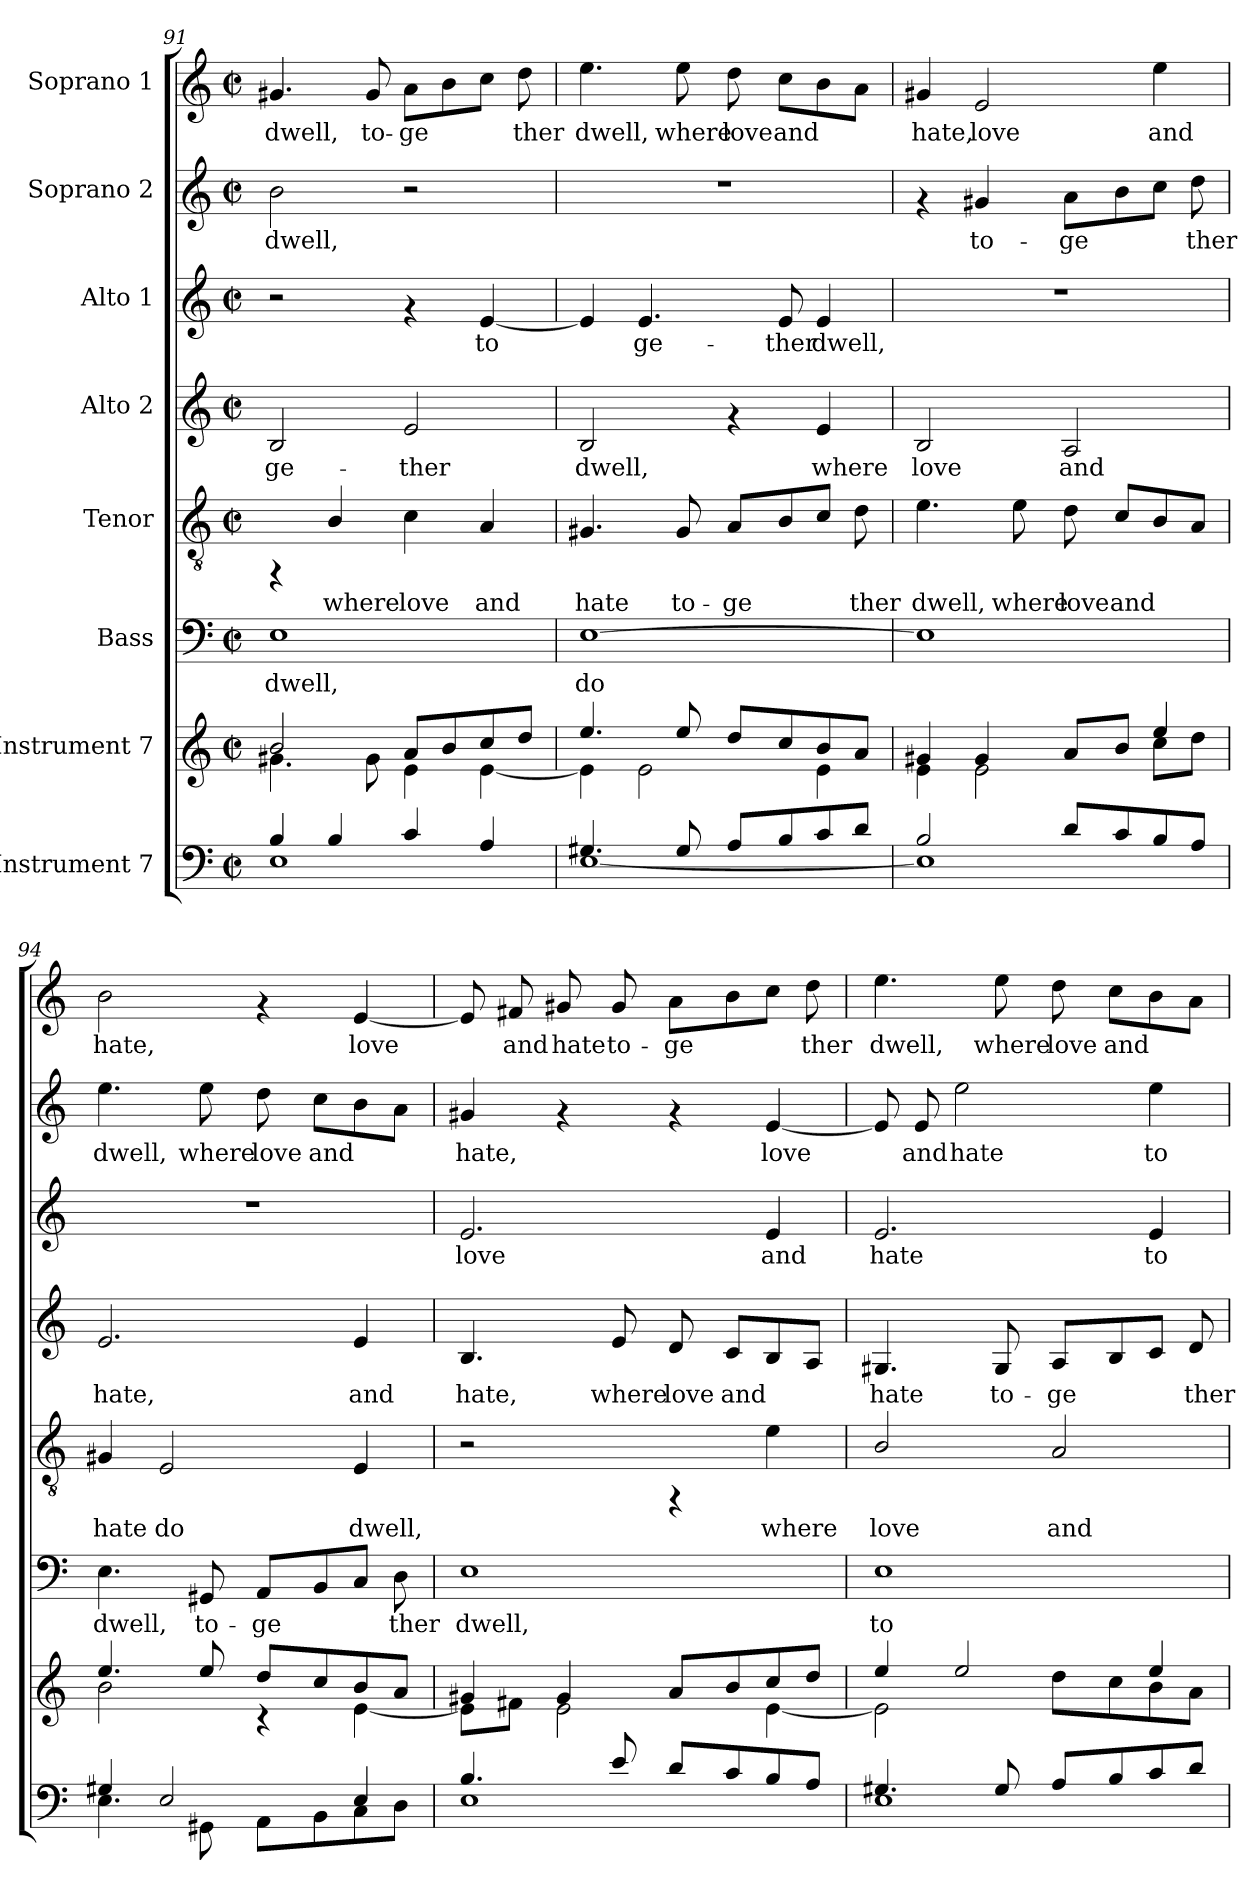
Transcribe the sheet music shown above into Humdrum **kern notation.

**kern	**kern	**kern	**text	**kern	**text	**kern	**text	**kern	**text	**kern	**text	**kern	**text
*part8	*part7	*part6	*part6	*part5	*part5	*part4	*part4	*part3	*part3	*part2	*part2	*part1	*part1
*staff8	*staff7	*staff6	*staff6	*staff5	*staff5	*staff4	*staff4	*staff3	*staff3	*staff2	*staff2	*staff1	*staff1
*I"Instrument 7	*I"Instrument 7	*I"Bass	*	*I"Tenor	*	*I"Alto 2	*	*I"Alto 1	*	*I"Soprano 2	*	*I"Soprano 1	*
*clefF4	*clefG2	*clefF4	*	*clefGv2	*	*clefG2	*	*clefG2	*	*clefG2	*	*clefG2	*
*k[]	*k[]	*k[]	*	*k[]	*	*k[]	*	*k[]	*	*k[]	*	*k[]	*
*C:	*C:	*C:	*	*C:	*	*C:	*	*C:	*	*C:	*	*C:	*
*M2/2	*M2/2	*M2/2	*	*M2/2	*	*M2/2	*	*M2/2	*	*M2/2	*	*M2/2	*
*met(c|)	*met(c|)	*met(c|)	*	*met(c|)	*	*met(c|)	*	*met(c|)	*	*met(c|)	*	*met(c|)	*
=91	=91	=91	=91	=91	=91	=91	=91	=91	=91	=91	=91	=91	=91
*^	*^	*	*	*	*	*	*	*	*	*	*	*	*
!	!	!	!	!	!LO:LY:b:cj	!	!	!	!LO:LY:b:cj	!	!	!	!LO:LY:b:cj	!	!LO:LY:b:cj
4B/	1E	2b/	4.g#X\	1E	dwell,	4rFF	.	2B/	-ge-	2r	.	2b\	dwell,	4.g#X/	dwell,
!	!	!	!	!	!	!	!LO:LY:b:cj	!	!	!	!	!	!	!	!
4B/	.	.	.	.	.	4B/	where	.	.	.	.	.	.	.	.
!	!	!	!	!	!	!	!	!	!	!	!	!	!	!	!LO:LY:b:cj
.	.	.	8g#\	.	.	.	.	.	.	.	.	.	.	8g#/	to-
!	!	!	!	!	!	!	!LO:LY:b:cj	!	!LO:LY:b:cj	!	!	!	!	!	!LO:LY:b:cj
4c/	.	8a/L	4e\	.	.	4c\	love	2e/	-ther	4rf	.	2r	.	8a\L	-ge-
!	!	!	!	!	!	!	!	!	!	!	!	!	!	!	!LO:LY:b:cj
.	.	8b/	.	.	.	.	.	.	.	.	.	.	.	8b\	--
!	!	!	!	!	!	!	!LO:LY:b:cj	!	!	!	!LO:LY:b:cj	!	!	!	!LO:LY:b:cj
4A/	.	8cc/	[<4e\	.	.	4A/	and	.	.	[<4e/	to-	.	.	8cc\J	--
!	!	!	!	!	!	!	!	!	!	!	!	!	!	!	!LO:LY:b:cj
.	.	8dd/J	.	.	.	.	.	.	.	.	.	.	.	8dd\	-ther
=92	=92	=92	=92	=92	=92	=92	=92	=92	=92	=92	=92	=92	=92	=92	=92
!	!	!	!	!	!LO:LY:b:cj	!	!LO:LY:b:cj	!	!LO:LY:b:cj	!	!LO:LY:b:cj	!	!	!	!LO:LY:b:cj
4.G#X/	[<1E	4.ee/	4e\]	[>1E	do	4.G#X/	hate	2B/	dwell,	4e/]	--	1r	.	4.ee\	dwell,
!	!	!	!	!	!	!	!	!	!	!	!LO:LY:b:cj	!	!	!	!
.	.	.	2e\	.	.	.	.	.	.	4.e/	-ge-	.	.	.	.
!	!	!	!	!	!	!	!LO:LY:b:cj	!	!	!	!	!	!	!	!LO:LY:b:cj
8G#/	.	8ee/	.	.	.	8G#/	to-	.	.	.	.	.	.	8ee\	where
!	!	!	!	!	!	!	!LO:LY:b:cj	!	!	!	!	!	!	!	!LO:LY:b:cj
8A/L	.	8dd/L	.	.	.	8A/L	-ge-	4rf	.	.	.	.	.	8dd\	love
!	!	!	!	!	!	!	!LO:LY:b:cj	!	!	!	!LO:LY:b:cj	!	!	!	!LO:LY:b:cj
8B/	.	8cc/	.	.	.	8B/	--	.	.	8e/	-ther	.	.	8cc\L	and
!	!	!	!	!	!	!	!LO:LY:b:cj	!	!LO:LY:b:cj	!	!LO:LY:b:cj	!	!	!	!LO:LY:b:cj
8c/	.	8b/	4e\	.	.	8c/J	--	4e/	where	4e/	dwell,	.	.	8b\	.
!	!	!	!	!	!	!	!LO:LY:b:cj	!	!	!	!	!	!	!	!LO:LY:b:cj
8d/J	.	8a/J	.	.	.	8d\	-ther	.	.	.	.	.	.	8a\J	.
=93	=93	=93	=93	=93	=93	=93	=93	=93	=93	=93	=93	=93	=93	=93	=93
!	!	!	!	!	!LO:LY:b:cj	!	!LO:LY:b:cj	!	!LO:LY:b:cj	!	!	!	!	!	!LO:LY:b:cj
2B/	1E]	4g#X/	4e\	1E]	.	4.e\	dwell,	2B/	love	1r	.	4rf	.	4g#X/	hate,
!	!	!	!	!	!	!	!	!	!	!	!	!	!LO:LY:b:cj	!	!LO:LY:b:cj
.	.	4g#/	2e\	.	.	.	.	.	.	.	.	4g#X/	to-	2e/	love
!	!	!	!	!	!	!	!LO:LY:b:cj	!	!	!	!	!	!	!	!
.	.	.	.	.	.	8e\	where	.	.	.	.	.	.	.	.
!	!	!	!	!	!	!	!LO:LY:b:cj	!	!LO:LY:b:cj	!	!	!	!LO:LY:b:cj	!	!
8d/L	.	8a/L	.	.	.	8d\	love	2A/	and	.	.	8a\L	-ge-	.	.
!	!	!	!	!	!	!	!LO:LY:b:cj	!	!	!	!	!	!LO:LY:b:cj	!	!
8c/	.	8b/J	.	.	.	8c/L	and	.	.	.	.	8b\	--	.	.
!	!	!	!	!	!	!	!LO:LY:b:cj	!	!	!	!	!	!LO:LY:b:cj	!	!LO:LY:b:cj
8B/	.	4ee/	8cc\L	.	.	8B/	.	.	.	.	.	8cc\J	--	4ee\	and
!	!	!	!	!	!	!	!LO:LY:b:cj	!	!	!	!	!	!LO:LY:b:cj	!	!
8A/J	.	.	8dd\J	.	.	8A/J	.	.	.	.	.	8dd\	-ther	.	.
!!LO:PB:g=z
=94	=94	=94	=94	=94	=94	=94	=94	=94	=94	=94	=94	=94	=94	=94	=94
!	!	!	!	!	!LO:LY:b:cj	!	!LO:LY:b:cj	!	!LO:LY:b:cj	!	!	!	!LO:LY:b:cj	!	!LO:LY:b:cj
4G#X/	4.E\	4.ee/	2b\	4.E\	dwell,	4G#X/	hate	2.e/	hate,	1r	.	4.ee\	dwell,	2b\	hate,
!	!	!	!	!	!	!	!LO:LY:b:cj	!	!	!	!	!	!	!	!
2E/	.	.	.	.	.	2E/	do	.	.	.	.	.	.	.	.
!	!	!	!	!	!LO:LY:b:cj	!	!	!	!	!	!	!	!LO:LY:b:cj	!	!
.	8GG#X\	8ee/	.	8GG#X/	to-	.	.	.	.	.	.	8ee\	where	.	.
!	!	!	!	!	!LO:LY:b:cj	!	!	!	!	!	!	!	!LO:LY:b:cj	!	!
.	8AA\L	8dd/L	4rc	8AA/L	-ge-	.	.	.	.	.	.	8dd\	love	4rf	.
!	!	!	!	!	!LO:LY:b:cj	!	!	!	!	!	!	!	!LO:LY:b:cj	!	!
.	8BB\	8cc/	.	8BB/	--	.	.	.	.	.	.	8cc\L	and	.	.
!	!	!	!	!	!LO:LY:b:cj	!	!LO:LY:b:cj	!	!LO:LY:b:cj	!	!	!	!LO:LY:b:cj	!	!LO:LY:b:cj
4E/	8C\	8b/	[<4e\	8C/J	--	4E/	dwell,	4e/	and	.	.	8b\	.	[<4e/	love
!	!	!	!	!	!LO:LY:b:cj	!	!	!	!	!	!	!	!LO:LY:b:cj	!	!
.	8D\J	8a/J	.	8D\	-ther	.	.	.	.	.	.	8a\J	.	.	.
=95	=95	=95	=95	=95	=95	=95	=95	=95	=95	=95	=95	=95	=95	=95	=95
!	!	!	!	!	!LO:LY:b:cj	!	!	!	!LO:LY:b:cj	!	!LO:LY:b:cj	!	!LO:LY:b:cj	!	!LO:LY:b:cj
4.B/	1E	4g#X/	8e\L]	1E	dwell,	2r	.	4.B/	hate,	2.e/	love	4g#X/	hate,	8e/]	.
!	!	!	!	!	!	!	!	!	!	!	!	!	!	!	!LO:LY:b:cj
.	.	.	8f#X\J	.	.	.	.	.	.	.	.	.	.	8f#X/	and
!	!	!	!	!	!	!	!	!	!	!	!	!	!	!	!LO:LY:b:cj
.	.	4g#/	2e\	.	.	.	.	.	.	.	.	4rf	.	8g#X/	hate
!	!	!	!	!	!	!	!	!	!LO:LY:b:cj	!	!	!	!	!	!LO:LY:b:cj
8e/	.	.	.	.	.	.	.	8e/	where	.	.	.	.	8g#/	to-
!	!	!	!	!	!	!	!	!	!LO:LY:b:cj	!	!	!	!	!	!LO:LY:b:cj
8d/L	.	8a/L	.	.	.	4rFF	.	8d/	love	.	.	4rf	.	8a\L	-ge-
!	!	!	!	!	!	!	!	!	!LO:LY:b:cj	!	!	!	!	!	!LO:LY:b:cj
8c/	.	8b/	.	.	.	.	.	8c/L	and	.	.	.	.	8b\	--
!	!	!	!	!	!	!	!LO:LY:b:cj	!	!LO:LY:b:cj	!	!LO:LY:b:cj	!	!LO:LY:b:cj	!	!LO:LY:b:cj
8B/	.	8cc/	[<4e\	.	.	4e\	where	8B/	.	4e/	and	[<4e/	love	8cc\J	--
!	!	!	!	!	!	!	!	!	!LO:LY:b:cj	!	!	!	!	!	!LO:LY:b:cj
8A/J	.	8dd/J	.	.	.	.	.	8A/J	.	.	.	.	.	8dd\	-ther
=96	=96	=96	=96	=96	=96	=96	=96	=96	=96	=96	=96	=96	=96	=96	=96
!	!	!	!	!	!LO:LY:b:cj	!	!LO:LY:b:cj	!	!LO:LY:b:cj	!	!LO:LY:b:cj	!	!LO:LY:b:cj	!	!LO:LY:b:cj
4.G#X/	1E	4ee/	2e\]	1E	to-	2B/	love	4.G#X/	hate	2.e/	hate	8e/]	.	4.ee\	dwell,
!	!	!	!	!	!	!	!	!	!	!	!	!	!LO:LY:b:cj	!	!
.	.	.	.	.	.	.	.	.	.	.	.	8e/	and	.	.
!	!	!	!	!	!	!	!	!	!	!	!	!	!LO:LY:b:cj	!	!
.	.	2ee/	.	.	.	.	.	.	.	.	.	2ee\	hate	.	.
!	!	!	!	!	!	!	!	!	!LO:LY:b:cj	!	!	!	!	!	!LO:LY:b:cj
8G#/	.	.	.	.	.	.	.	8G#/	to-	.	.	.	.	8ee\	where
!	!	!	!	!	!	!	!LO:LY:b:cj	!	!LO:LY:b:cj	!	!	!	!	!	!LO:LY:b:cj
8A/L	.	.	8dd\L	.	.	2A/	and	8A/L	-ge-	.	.	.	.	8dd\	love
!	!	!	!	!	!	!	!	!	!LO:LY:b:cj	!	!	!	!	!	!LO:LY:b:cj
8B/	.	.	8cc\	.	.	.	.	8B/	--	.	.	.	.	8cc\L	and
!	!	!	!	!	!	!	!	!	!LO:LY:b:cj	!	!LO:LY:b:cj	!	!LO:LY:b:cj	!	!LO:LY:b:cj
8c/	.	4ee/	8b\	.	.	.	.	8c/J	--	4e/	to-	4ee\	to-	8b\	.
!	!	!	!	!	!	!	!	!	!LO:LY:b:cj	!	!	!	!	!	!LO:LY:b:cj
8d/J	.	.	8a\J	.	.	.	.	8d/	-ther	.	.	.	.	8a\J	.
*v	*v	*	*	*	*	*	*	*	*	*	*	*	*	*	*
*	*v	*v	*	*	*	*	*	*	*	*	*	*	*	*
=	=	=	=	=	=	=	=	=	=	=	=	=	=
*-	*-	*-	*-	*-	*-	*-	*-	*-	*-	*-	*-	*-	*-
